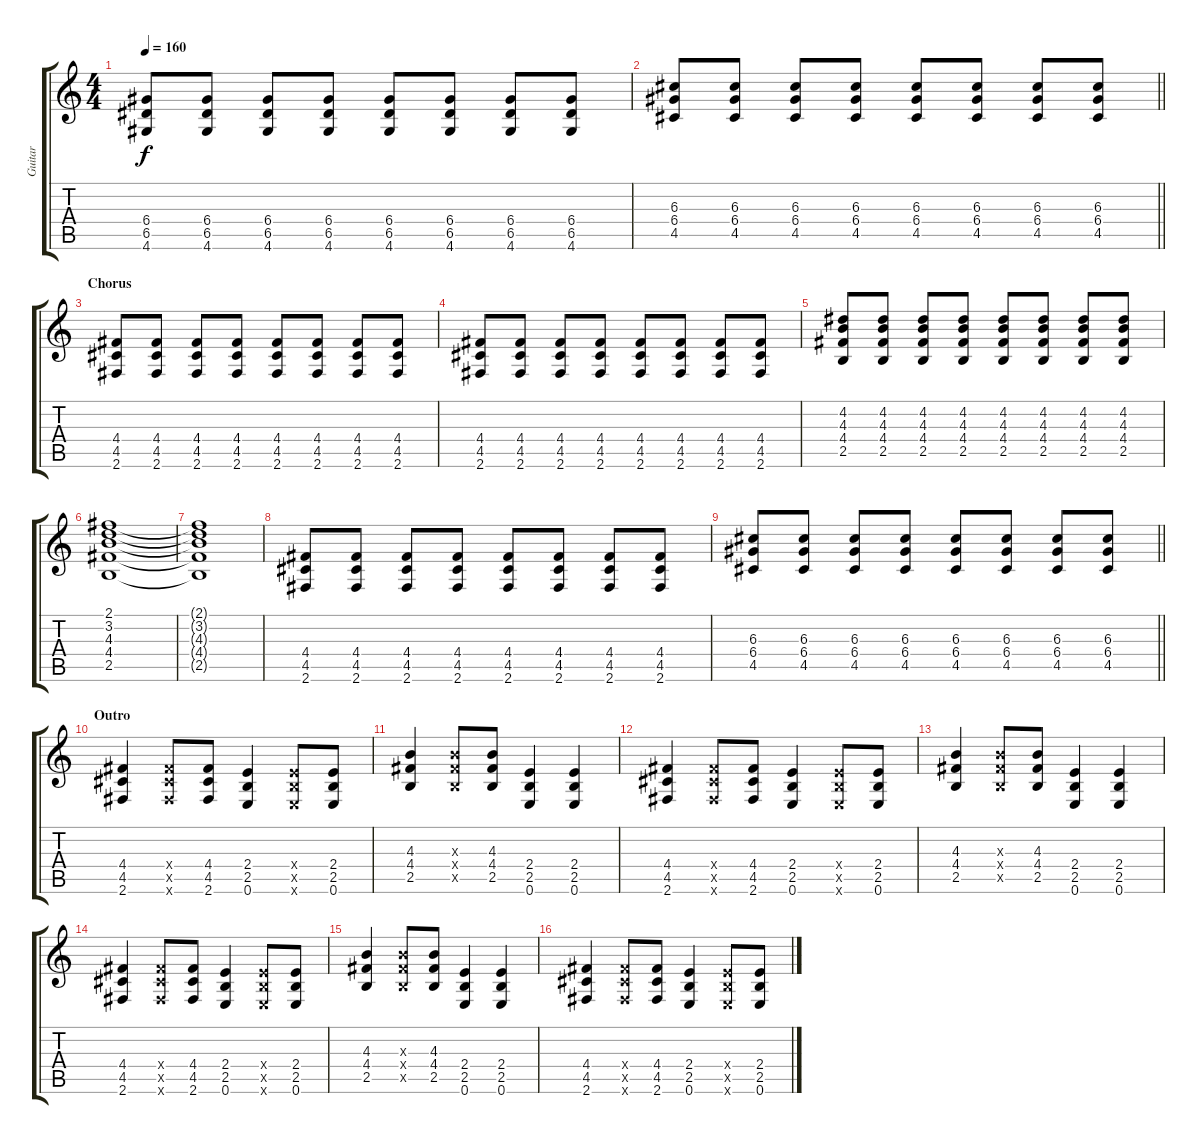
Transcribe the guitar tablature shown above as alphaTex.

\track ("Guitar" "Guitar") {instrument distortionguitar}
\staff {score tabs}
\tuning (E4 B3 G3 D3 A2 E2) {hide}
\ts (4 4)
\tempo 160
\clef g2
\ks c
(6.4 6.5 4.6).8{dy f} (6.4 6.5 4.6).8 (6.4 6.5 4.6).8 (6.4 6.5 4.6).8 (6.4 6.5 4.6).8 (6.4 6.5 4.6).8 (6.4 6.5 4.6).8 (6.4 6.5 4.6).8 |
\barLineRight lightlight
(6.3 6.4 4.5).8 (6.3 6.4 4.5).8 (6.3 6.4 4.5).8 (6.3 6.4 4.5).8 (6.3 6.4 4.5).8 (6.3 6.4 4.5).8 (6.3 6.4 4.5).8 (6.3 6.4 4.5).8 |
\section ("" "Chorus")
(4.4 4.5 2.6).8 (4.4 4.5 2.6).8 (4.4 4.5 2.6).8 (4.4 4.5 2.6).8 (4.4 4.5 2.6).8 (4.4 4.5 2.6).8 (4.4 4.5 2.6).8 (4.4 4.5 2.6).8 |
(4.4 4.5 2.6).8 (4.4 4.5 2.6).8 (4.4 4.5 2.6).8 (4.4 4.5 2.6).8 (4.4 4.5 2.6).8 (4.4 4.5 2.6).8 (4.4 4.5 2.6).8 (4.4 4.5 2.6).8 |
(4.2 4.3 4.4 2.5).8 (4.2 4.3 4.4 2.5).8 (4.2 4.3 4.4 2.5).8 (4.2 4.3 4.4 2.5).8 (4.2 4.3 4.4 2.5).8 (4.2 4.3 4.4 2.5).8 (4.2 4.3 4.4 2.5).8 (4.2 4.3 4.4 2.5).8 |
(2.1 3.2 4.3 4.4 2.5).1{volume 5} |
(2.1{t} 3.2{t} 4.3{t} 4.4{t} 2.5{t}).1 |
(4.4 4.5 2.6).8{volume 11} (4.4 4.5 2.6).8 (4.4 4.5 2.6).8 (4.4 4.5 2.6).8 (4.4 4.5 2.6).8 (4.4 4.5 2.6).8 (4.4 4.5 2.6).8 (4.4 4.5 2.6).8 |
\barLineRight lightlight
(6.3 6.4 4.5).8 (6.3 6.4 4.5).8 (6.3 6.4 4.5).8 (6.3 6.4 4.5).8 (6.3 6.4 4.5).8 (6.3 6.4 4.5).8 (6.3 6.4 4.5).8 (6.3 6.4 4.5).8 |
\section ("" "Outro")
(4.4 4.5 2.6).4 (4.4{x} 4.5{x} 2.6{x}).8 (4.4 4.5 2.6).8 (2.4 2.5 0.6).4 (2.4{x} 2.5{x} 0.6{x}).8 (2.4 2.5 0.6).8 |
(4.3 4.4 2.5).4 (4.3{x} 4.4{x} 2.5{x}).8 (4.3 4.4 2.5).8 (2.4 2.5 0.6).4 (2.4 2.5 0.6).4 |
(4.4 4.5 2.6).4 (4.4{x} 4.5{x} 2.6{x}).8 (4.4 4.5 2.6).8 (2.4 2.5 0.6).4 (2.4{x} 2.5{x} 0.6{x}).8 (2.4 2.5 0.6).8 |
(4.3 4.4 2.5).4 (4.3{x} 4.4{x} 2.5{x}).8 (4.3 4.4 2.5).8 (2.4 2.5 0.6).4 (2.4 2.5 0.6).4 |
(4.4 4.5 2.6).4 (4.4{x} 4.5{x} 2.6{x}).8 (4.4 4.5 2.6).8 (2.4 2.5 0.6).4 (2.4{x} 2.5{x} 0.6{x}).8 (2.4 2.5 0.6).8 |
(4.3 4.4 2.5).4 (4.3{x} 4.4{x} 2.5{x}).8 (4.3 4.4 2.5).8 (2.4 2.5 0.6).4 (2.4 2.5 0.6).4 |
(4.4 4.5 2.6).4 (4.4{x} 4.5{x} 2.6{x}).8 (4.4 4.5 2.6).8 (2.4 2.5 0.6).4 (2.4{x} 2.5{x} 0.6{x}).8 (2.4 2.5 0.6).8
